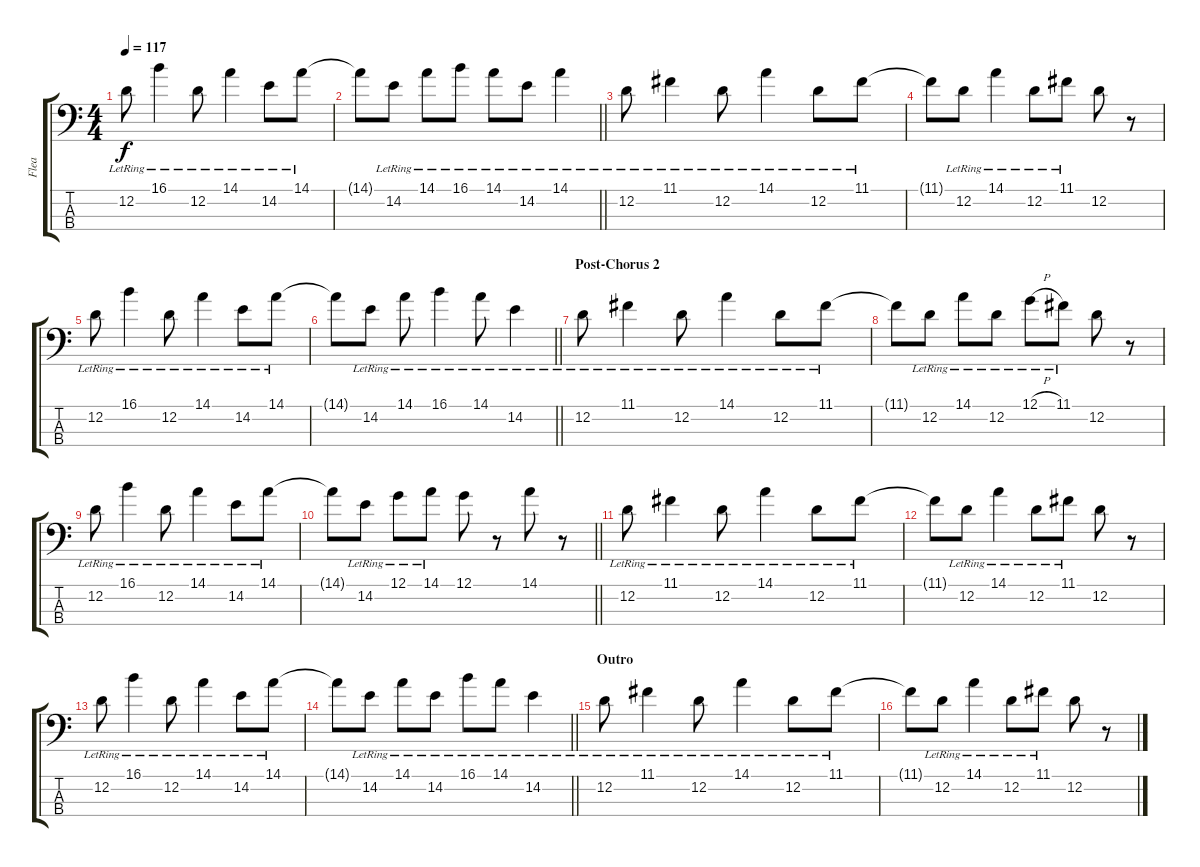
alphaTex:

\track ("Flea" "Flea") {instrument electricbassfinger}
\staff {score tabs}
\tuning (G2 D2 A1 E1) {hide}
\ts (4 4)
\tempo 117
\clef f4
\ks c
12.2{lr}.8{dy f} 16.1{lr}.4 12.2{lr}.8 14.1{lr}.4 14.2{lr}.8 14.1{lr}.8 |
\barLineRight lightlight
14.1{t}.8 14.2{lr}.8 14.1{lr}.8 16.1{lr}.8 14.1{lr}.8 14.2{lr}.8 14.1{lr}.4 |
12.2{lr}.8 11.1{lr}.4 12.2{lr}.8 14.1{lr}.4 12.2{lr}.8 11.1{lr}.8 |
11.1{t}.8 12.2{lr}.8 14.1{lr}.4 12.2{lr}.8 11.1{lr}.8 12.2.8 r.8 |
12.2{lr}.8 16.1{lr}.4 12.2{lr}.8 14.1{lr}.4 14.2{lr}.8 14.1{lr}.8 |
\barLineRight lightlight
14.1{t}.8 14.2{lr}.8 14.1{lr}.8 16.1{lr}.4 14.1{lr}.8 14.2{lr}.4 |
\section ("" "Post-Chorus 2")
12.2{lr}.8 11.1{lr}.4 12.2{lr}.8 14.1{lr}.4 12.2{lr}.8 11.1{lr}.8 |
11.1{t}.8 12.2{lr}.8 14.1{lr}.8 12.2{lr}.8 12.1{h lr}.8 11.1{lr}.8 12.2.8 r.8 |
12.2{lr}.8 16.1{lr}.4 12.2{lr}.8 14.1{lr}.4 14.2{lr}.8 14.1{lr}.8 |
\barLineRight lightlight
14.1{t}.8 14.2{lr}.8 12.1{lr}.8 14.1{lr}.8 12.1.8 r.8 14.1.8 r.8 |
12.2{lr}.8 11.1{lr}.4 12.2{lr}.8 14.1{lr}.4 12.2{lr}.8 11.1{lr}.8 |
11.1{t}.8 12.2{lr}.8 14.1{lr}.4 12.2{lr}.8 11.1{lr}.8 12.2.8 r.8 |
12.2{lr}.8 16.1{lr}.4 12.2{lr}.8 14.1{lr}.4 14.2{lr}.8 14.1{lr}.8 |
\barLineRight lightlight
14.1{t}.8 14.2{lr}.8 14.1{lr}.8 14.2{lr}.8 16.1{lr}.8 14.1{lr}.8 14.2{lr}.4 |
\section ("" "Outro")
12.2{lr}.8 11.1{lr}.4 12.2{lr}.8 14.1{lr}.4 12.2{lr}.8 11.1{lr}.8 |
11.1{t}.8 12.2{lr}.8 14.1{lr}.4 12.2{lr}.8 11.1{lr}.8 12.2.8 r.8
